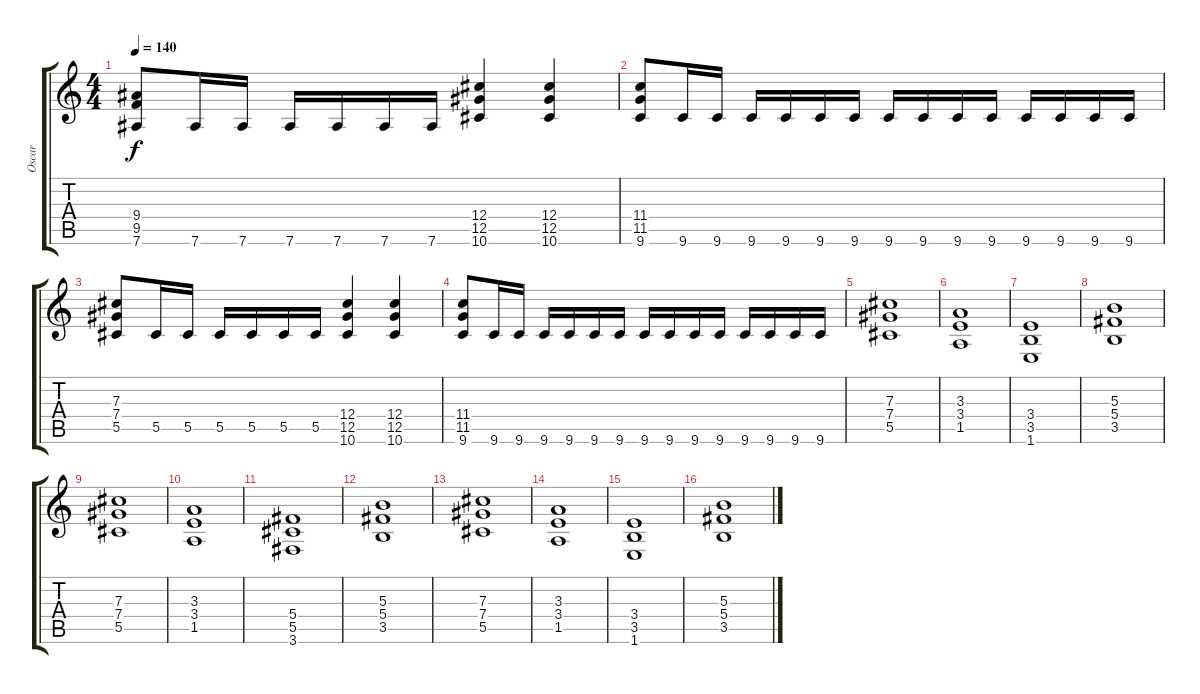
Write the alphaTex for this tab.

\track ("Oscar" "Oscar") {instrument distortionguitar}
\staff {score tabs}
\tuning (Eb4 Bb3 Gb3 Db3 Ab2 Eb2) {hide}
\ts (4 4)
\tempo 140
\clef g2
\ks c
(9.4 9.5 7.6).8{dy f} 7.6.16 7.6.16 7.6.16 7.6.16 7.6.16 7.6.16 (12.4 12.5 10.6).4 (12.4 12.5 10.6).4 |
(11.4 11.5 9.6).8 9.6.16 9.6.16 9.6.16 9.6.16 9.6.16 9.6.16 9.6.16 9.6.16 9.6.16 9.6.16 9.6.16 9.6.16 9.6.16 9.6.16 |
(7.3 7.4 5.5).8 5.5.16 5.5.16 5.5.16 5.5.16 5.5.16 5.5.16 (12.4 12.5 10.6).4 (12.4 12.5 10.6).4 |
(11.4 11.5 9.6).8 9.6.16 9.6.16 9.6.16 9.6.16 9.6.16 9.6.16 9.6.16 9.6.16 9.6.16 9.6.16 9.6.16 9.6.16 9.6.16 9.6.16 |
(7.3 7.4 5.5).1 |
(3.3 3.4 1.5).1 |
(3.4 3.5 1.6).1 |
(5.3 5.4 3.5).1 |
(7.3 7.4 5.5).1 |
(3.3 3.4 1.5).1 |
(5.4 5.5 3.6).1 |
(5.3 5.4 3.5).1 |
(7.3 7.4 5.5).1 |
(3.3 3.4 1.5).1 |
(3.4 3.5 1.6).1 |
(5.3 5.4 3.5).1
